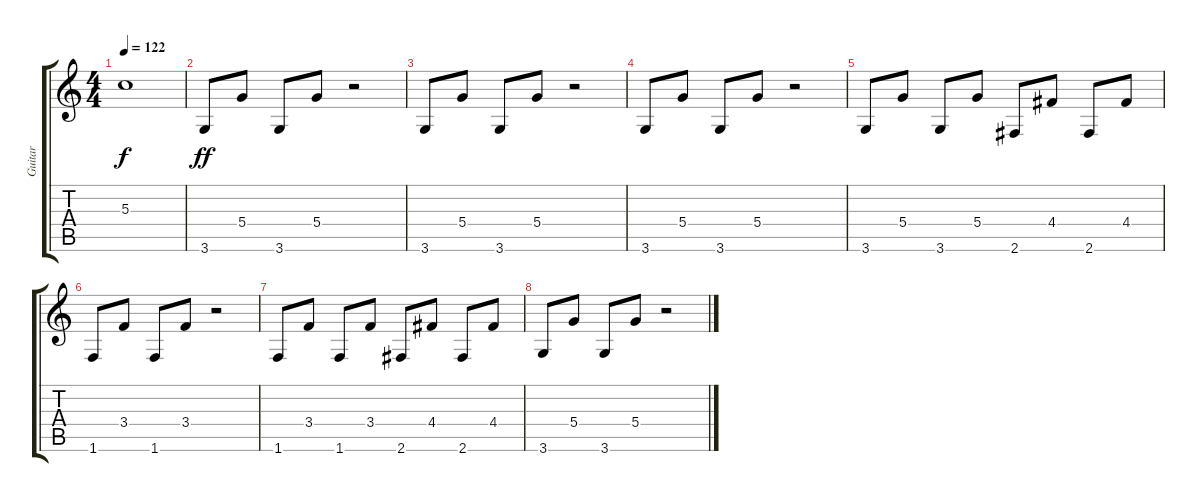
\track ("Guitar" "Guitar") {instrument distortionguitar}
\staff {score tabs}
\tuning (E4 B3 G3 D3 A2 E2) {hide}
\ts (4 4)
\tempo 122
\clef g2
\ks c
5.3{t}.1{dy f} |
3.6.8{dy ff} 5.4.8 3.6.8 5.4.8 r.2 |
3.6.8 5.4.8 3.6.8 5.4.8 r.2 |
3.6.8 5.4.8 3.6.8 5.4.8 r.2 |
3.6.8 5.4.8 3.6.8 5.4.8 2.6.8 4.4.8 2.6.8 4.4.8 |
1.6.8 3.4.8 1.6.8 3.4.8 r.2 |
1.6.8 3.4.8 1.6.8 3.4.8 2.6.8 4.4.8 2.6.8 4.4.8 |
3.6.8 5.4.8 3.6.8 5.4.8 r.2
